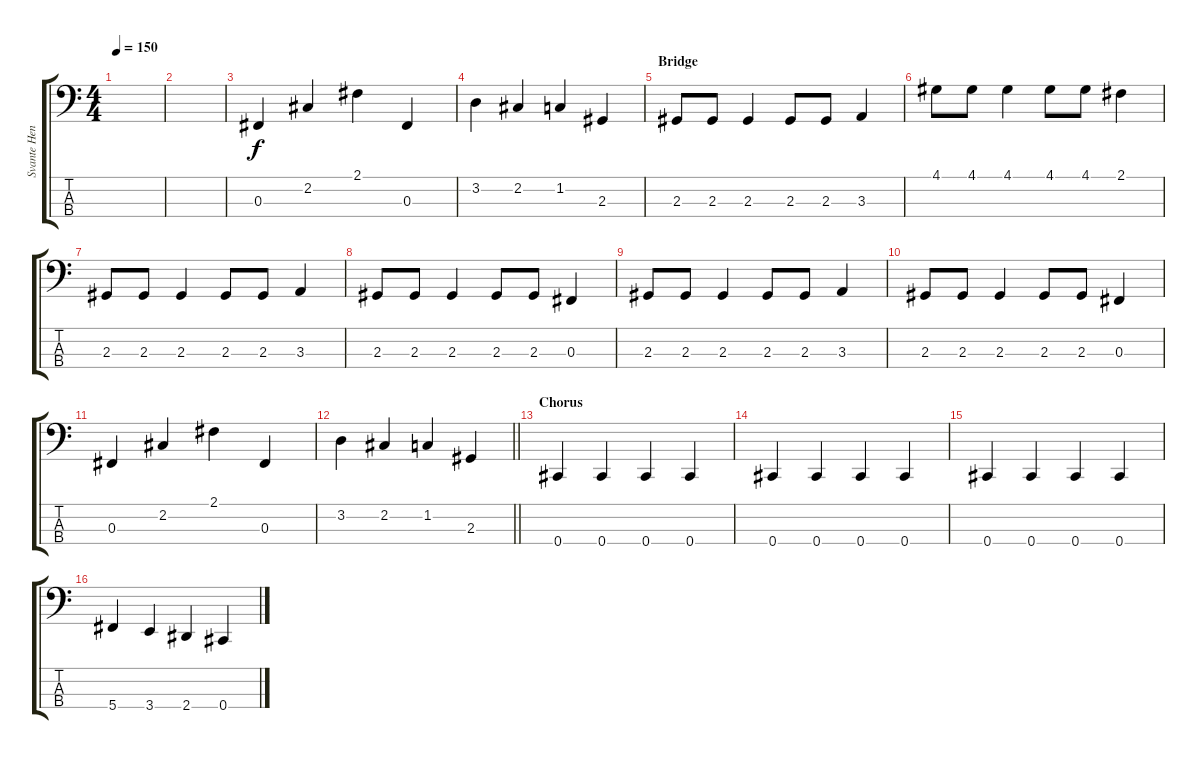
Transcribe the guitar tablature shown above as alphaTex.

\track ("Svante Henrysson" "Svante Hen") {instrument electricbassfinger}
\staff {score tabs}
\tuning (E2 B1 Gb1 Db1) {hide}
\ts (4 4)
\tempo 150
\clef f4
\ks c
|
|
0.3.4 2.2.4 2.1.4 0.3.4 |
3.2.4 2.2.4 1.2.4 2.3.4 |
\section ("" "Bridge")
2.3.8 2.3.8 2.3.4 2.3.8 2.3.8 3.3.4 |
4.1.8 4.1.8 4.1.4 4.1.8 4.1.8 2.1.4 |
2.3.8 2.3.8 2.3.4 2.3.8 2.3.8 3.3.4 |
2.3.8 2.3.8 2.3.4 2.3.8 2.3.8 0.3.4 |
2.3.8 2.3.8 2.3.4 2.3.8 2.3.8 3.3.4 |
2.3.8 2.3.8 2.3.4 2.3.8 2.3.8 0.3.4 |
0.3.4 2.2.4 2.1.4 0.3.4 |
\barLineRight lightlight
3.2.4 2.2.4 1.2.4 2.3.4 |
\section ("" "Chorus")
0.4.4 0.4.4 0.4.4 0.4.4 |
0.4.4 0.4.4 0.4.4 0.4.4 |
0.4.4 0.4.4 0.4.4 0.4.4 |
5.4.4 3.4.4 2.4.4 0.4.4
